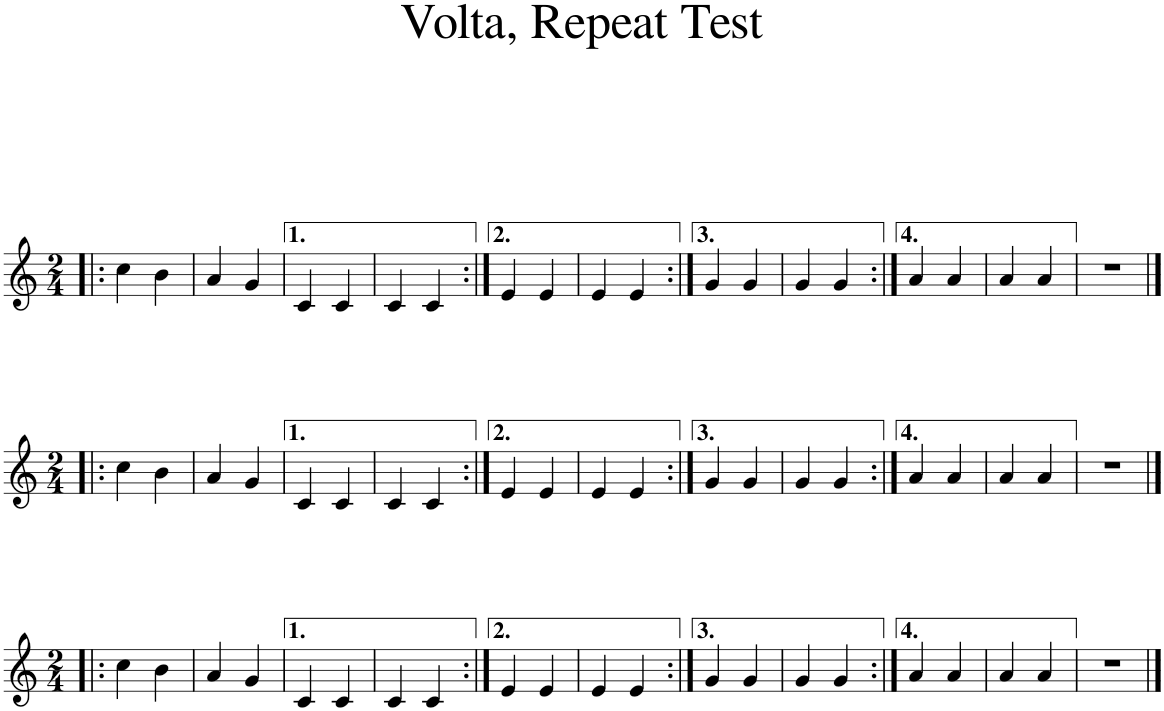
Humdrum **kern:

**kern
*part1
*staff1
*I"Piano
*I'Pno.
*clefG2
*k[]
*M2/4
=1!|:
4cc\
4b\
=2
4a/
4g/
=3
4c/
4c/
=4
4c/
4c/
=5:|!
4e/
4e/
=6
4e/
4e/
=7:|!
4g/
4g/
=8
4g/
4g/
=9:|!
4a/
4a/
=10
4a/
4a/
=11
2r
!!LO:LB:g=z
=1|!:
*M2/4
4cc\
4b\
=2
4a/
4g/
=3
4c/
4c/
=4
4c/
4c/
=5:|!
4e/
4e/
=6
4e/
4e/
=7:|!
4g/
4g/
=8
4g/
4g/
=9:|!
4a/
4a/
=10
4a/
4a/
=11
2r
!!LO:LB:g=z
=1|!:
*M2/4
4cc\
4b\
=2
4a/
4g/
=3
4c/
4c/
=4
4c/
4c/
=5:|!
4e/
4e/
=6
4e/
4e/
=7:|!
4g/
4g/
=8
4g/
4g/
=9:|!
4a/
4a/
=10
4a/
4a/
=11
2r
==
*-
